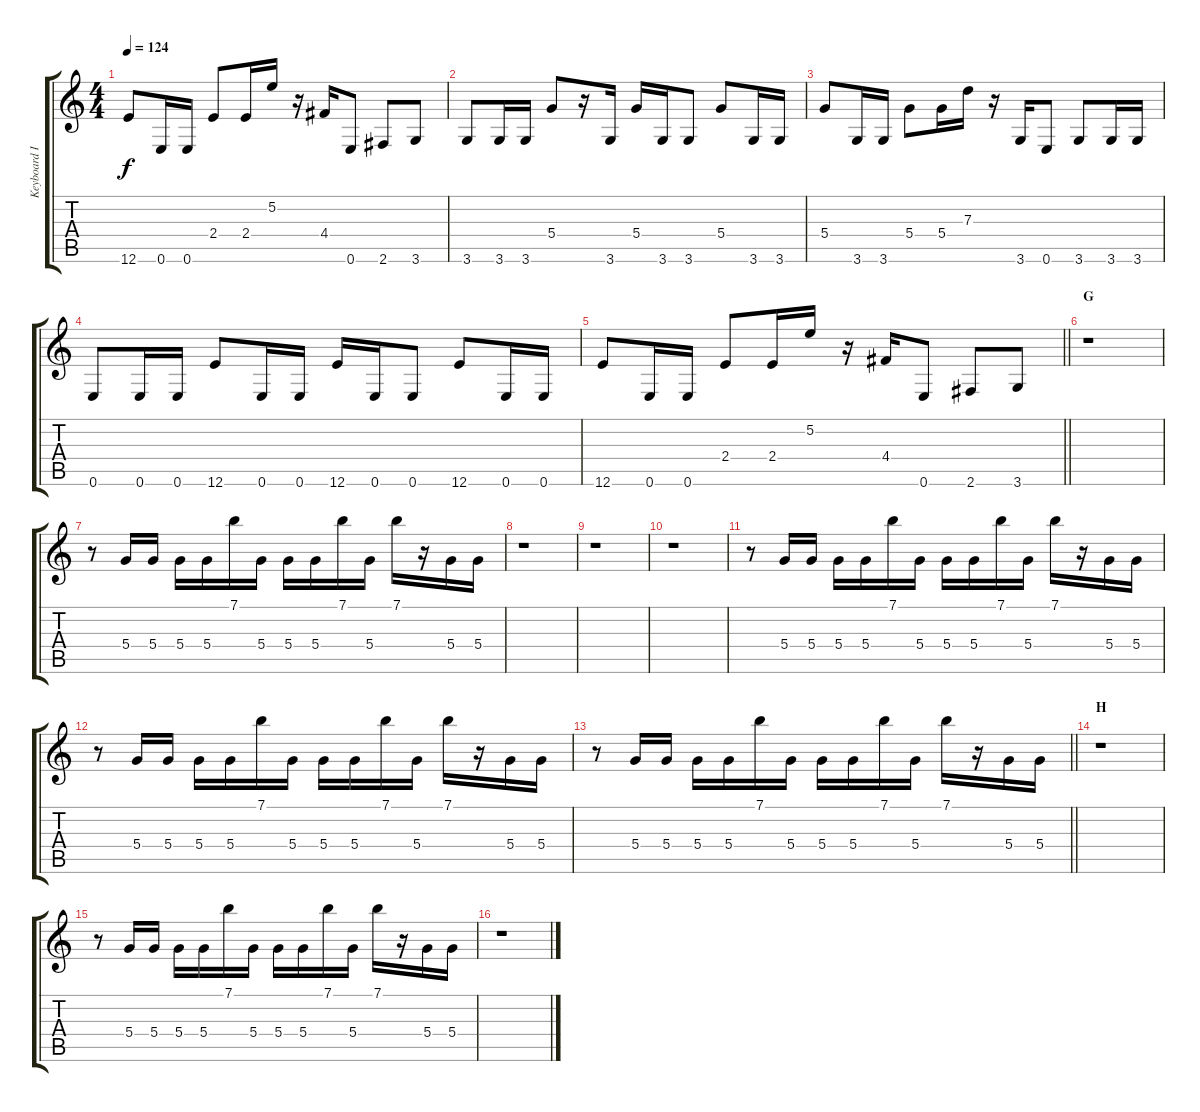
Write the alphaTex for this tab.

\track ("Keyboard II" "Keyboard I") {instrument synthbass1}
\staff {score tabs}
\tuning (E4 B3 G3 D3 A2 E2) {hide}
\ts (4 4)
\tempo 124
\clef g2
\ks c
12.6.8{dy f} 0.6.16 0.6.16 2.4.8 2.4.16 5.2.16 r.16 4.4.16 0.6.8 2.6.8 3.6.8 |
3.6.8 3.6.16 3.6.16 5.4.8 r.16 3.6.16 5.4.16 3.6.16 3.6.8 5.4.8 3.6.16 3.6.16 |
5.4.8 3.6.16 3.6.16 5.4.8 5.4.16 7.3.16 r.16 3.6.16 0.6.8 3.6.8 3.6.16 3.6.16 |
0.6.8 0.6.16 0.6.16 12.6.8 0.6.16 0.6.16 12.6.16 0.6.16 0.6.8 12.6.8 0.6.16 0.6.16 |
\barLineRight lightlight
12.6.8 0.6.16 0.6.16 2.4.8 2.4.16 5.2.16 r.16 4.4.16 0.6.8 2.6.8 3.6.8 |
\section ("" "G")
r.1 |
r.8 5.4.16 5.4.16 5.4.16 5.4.16 7.1.16 5.4.16 5.4.16 5.4.16 7.1.16 5.4.16 7.1.16 r.16 5.4.16 5.4.16 |
r.1 |
r.1 |
r.1 |
r.8 5.4.16 5.4.16 5.4.16 5.4.16 7.1.16 5.4.16 5.4.16 5.4.16 7.1.16 5.4.16 7.1.16 r.16 5.4.16 5.4.16 |
r.8 5.4.16 5.4.16 5.4.16 5.4.16 7.1.16 5.4.16 5.4.16 5.4.16 7.1.16 5.4.16 7.1.16 r.16 5.4.16 5.4.16 |
\barLineRight lightlight
r.8 5.4.16 5.4.16 5.4.16 5.4.16 7.1.16 5.4.16 5.4.16 5.4.16 7.1.16 5.4.16 7.1.16 r.16 5.4.16 5.4.16 |
\section ("" "H")
r.1 |
r.8 5.4.16 5.4.16 5.4.16 5.4.16 7.1.16 5.4.16 5.4.16 5.4.16 7.1.16 5.4.16 7.1.16 r.16 5.4.16 5.4.16 |
r.1
